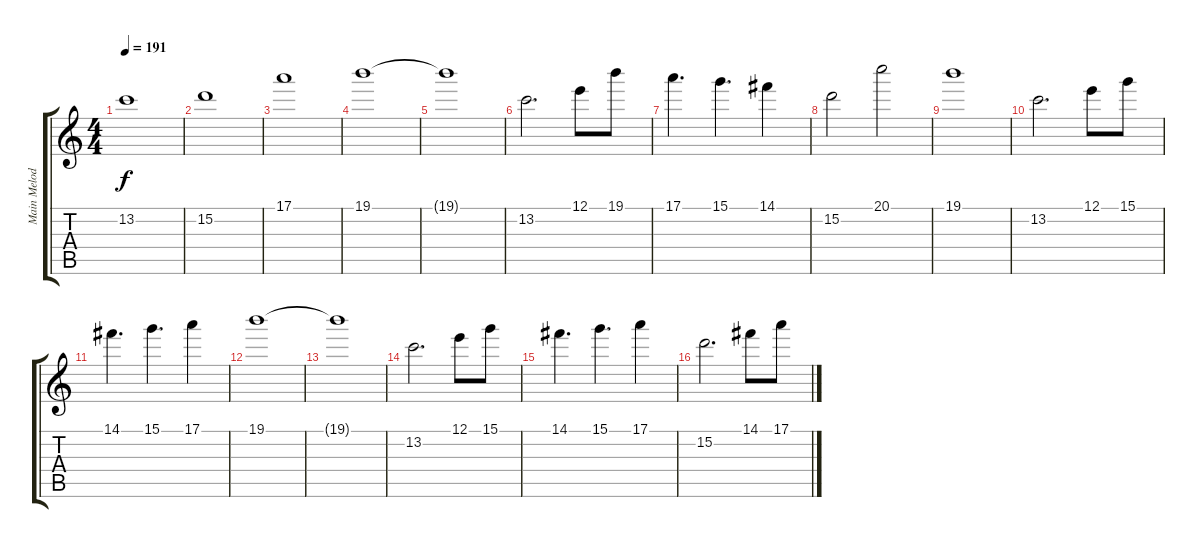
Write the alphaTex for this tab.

\track ("Main Melody" "Main Melod") {instrument distortionguitar}
\staff {score tabs}
\tuning (E4 B3 G3 D3 A2 E2) {hide}
\ts (4 4)
\tempo 191
\clef g2
\ks c
13.2{t}.1{dy f} |
15.2.1 |
17.1.1 |
19.1.1 |
19.1{t}.1 |
13.2.2{d} 12.1.8 19.1.8 |
17.1.4{d} 15.1.4{d} 14.1.4 |
15.2.2 20.1.2 |
19.1.1 |
13.2.2{d} 12.1.8 15.1.8 |
14.1.4{d} 15.1.4{d} 17.1.4 |
19.1.1 |
19.1{t}.1 |
13.2.2{d} 12.1.8 15.1.8 |
14.1.4{d} 15.1.4{d} 17.1.4 |
15.2.2{d} 14.1.8 17.1.8
